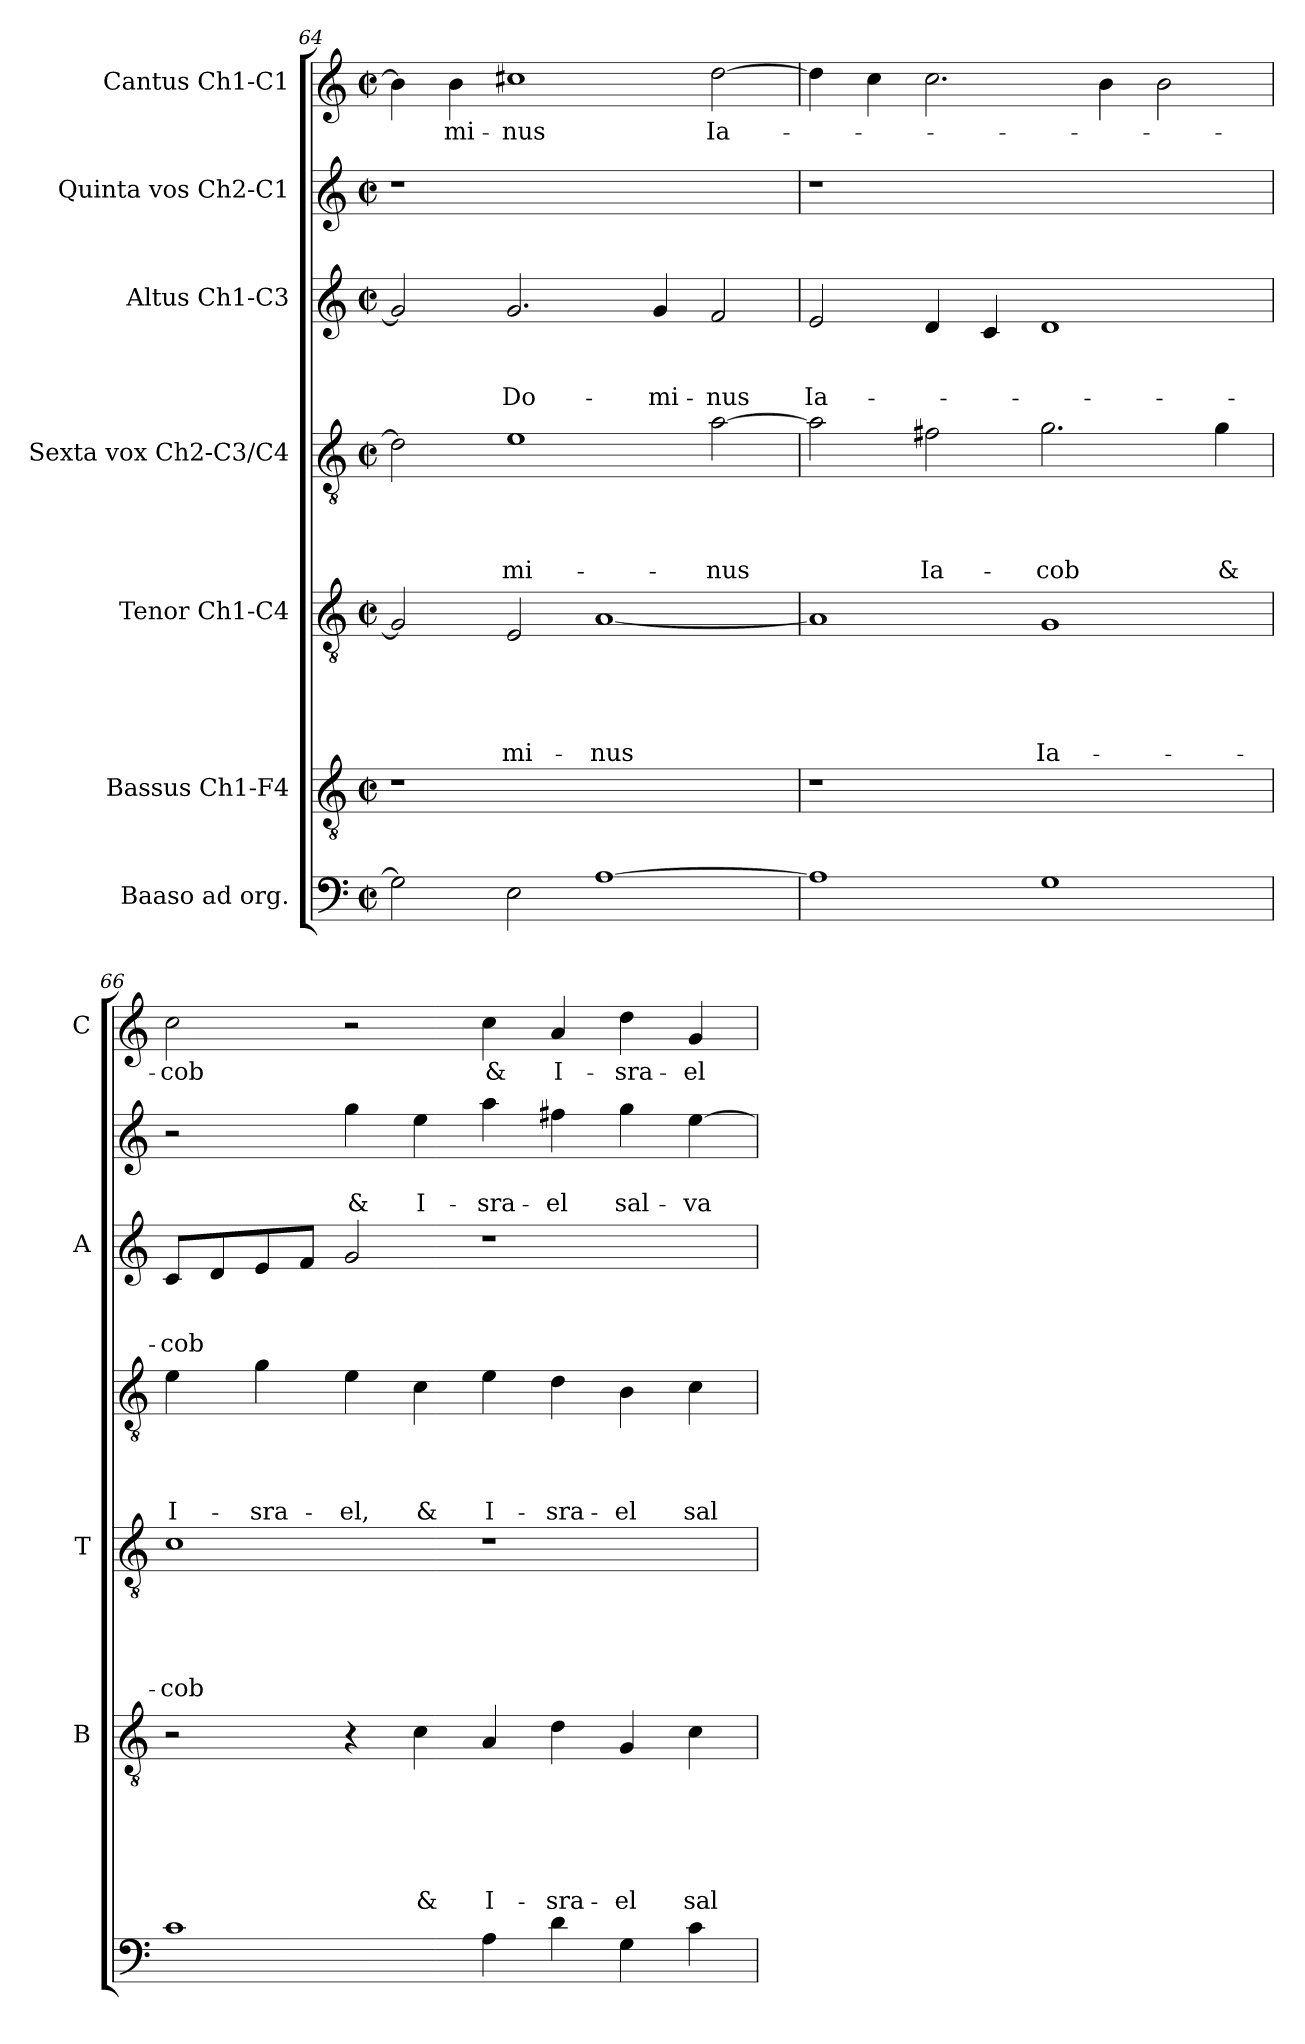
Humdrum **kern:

**kern	**kern	**text	**text	**text	**text	**text	**text	**kern	**text	**text	**text	**text	**text	**kern	**text	**text	**text	**text	**kern	**text	**text	**text	**kern	**text	**text	**kern	**text
*part7	*part6	*part6	*part6	*part6	*part6	*part6	*part6	*part5	*part5	*part5	*part5	*part5	*part5	*part4	*part4	*part4	*part4	*part4	*part3	*part3	*part3	*part3	*part2	*part2	*part2	*part1	*part1
*staff7	*staff6	*staff6	*staff6	*staff6	*staff6	*staff6	*staff6	*staff5	*staff5	*staff5	*staff5	*staff5	*staff5	*staff4	*staff4	*staff4	*staff4	*staff4	*staff3	*staff3	*staff3	*staff3	*staff2	*staff2	*staff2	*staff1	*staff1
*I"Baaso ad org.	*I"Bassus Ch1-F4	*	*	*	*	*	*	*I"Tenor Ch1-C4	*	*	*	*	*	*I"Sexta vox Ch2-C3/C4	*	*	*	*	*I"Altus Ch1-C3	*	*	*	*I"Quinta vos Ch2-C1	*	*	*I"Cantus Ch1-C1	*
*	*I'B	*	*	*	*	*	*	*I'T	*	*	*	*	*	*	*	*	*	*	*I'A	*	*	*	*	*	*	*I'C	*
*clefF4	*clefGv2	*	*	*	*	*	*	*clefGv2	*	*	*	*	*	*clefGv2	*	*	*	*	*clefG2	*	*	*	*clefG2	*	*	*clefG2	*
*k[]	*k[]	*	*	*	*	*	*	*k[]	*	*	*	*	*	*k[]	*	*	*	*	*k[]	*	*	*	*k[]	*	*	*k[]	*
*C:	*C:	*	*	*	*	*	*	*C:	*	*	*	*	*	*C:	*	*	*	*	*C:	*	*	*	*C:	*	*	*C:	*
*M2/2	*M2/2	*	*	*	*	*	*	*M2/2	*	*	*	*	*	*M2/2	*	*	*	*	*M2/2	*	*	*	*M2/2	*	*	*M2/2	*
*met(c|)	*met(c|)	*	*	*	*	*	*	*met(c|)	*	*	*	*	*	*met(c|)	*	*	*	*	*met(c|)	*	*	*	*met(c|)	*	*	*met(c|)	*
=64	=64	=64	=64	=64	=64	=64	=64	=64	=64	=64	=64	=64	=64	=64	=64	=64	=64	=64	=64	=64	=64	=64	=64	=64	=64	=64	=64
2G\]	1r	.	.	.	.	.	.	2G/]	.	.	.	.	.	2d\]	.	.	.	.	2g/]	.	.	.	1r	.	.	4b\]	.
!	!	!	!	!	!	!	!	!	!	!	!	!	!	!	!	!	!	!	!	!	!	!	!	!	!	!	!LO:LY:b
.	.	.	.	.	.	.	.	.	.	.	.	.	.	.	.	.	.	.	.	.	.	.	.	.	.	4b\	-mi-
!	!	!	!	!	!	!	!	!	!	!	!	!	!LO:LY:b	!	!	!	!	!LO:LY:b	!	!	!	!LO:LY:b	!	!	!	!	!LO:LY:b
2E\	.	.	.	.	.	.	.	2E/	.	.	.	.	-mi-	1e	.	.	.	-mi-	2.g/	.	.	Do-	.	.	.	1cc#X	-nus
!	!	!	!	!	!	!	!	!	!	!	!	!	!LO:LY:b	!	!	!	!	!	!	!	!	!	!	!	!	!	!
[1A	1ryy	.	.	.	.	.	.	[1A	.	.	.	.	-nus	.	.	.	.	.	.	.	.	.	1ryy	.	.	.	.
!	!	!	!	!	!	!	!	!	!	!	!	!	!	!	!	!	!	!	!	!	!	!LO:LY:b	!	!	!	!	!
.	.	.	.	.	.	.	.	.	.	.	.	.	.	.	.	.	.	.	4g/	.	.	-mi-	.	.	.	.	.
!	!	!	!	!	!	!	!	!	!	!	!	!	!	!	!	!	!	!LO:LY:b	!	!	!	!LO:LY:b	!	!	!	!	!LO:LY:b
.	.	.	.	.	.	.	.	.	.	.	.	.	.	[2a\	.	.	.	-nus	2f/	.	.	-nus	.	.	.	[2dd\	Ia-
=65	=65	=65	=65	=65	=65	=65	=65	=65	=65	=65	=65	=65	=65	=65	=65	=65	=65	=65	=65	=65	=65	=65	=65	=65	=65	=65	=65
!	!	!	!	!	!	!	!	!	!	!	!	!	!	!	!	!	!	!	!	!	!	!LO:LY:b	!	!	!	!	!
1A]	1r	.	.	.	.	.	.	1A]	.	.	.	.	.	2a\]	.	.	.	.	2e/	.	.	Ia-	1r	.	.	4dd\]	.
.	.	.	.	.	.	.	.	.	.	.	.	.	.	.	.	.	.	.	.	.	.	.	.	.	.	4cc\	.
!	!	!	!	!	!	!	!	!	!	!	!	!	!	!	!	!	!	!LO:LY:b	!	!	!	!	!	!	!	!	!
.	.	.	.	.	.	.	.	.	.	.	.	.	.	2f#X\	.	.	.	Ia-	4d/	.	.	.	.	.	.	2.cc\	.
.	.	.	.	.	.	.	.	.	.	.	.	.	.	.	.	.	.	.	4c/	.	.	.	.	.	.	.	.
!	!	!	!	!	!	!	!	!	!	!	!	!	!LO:LY:b	!	!	!	!	!LO:LY:b	!	!	!	!	!	!	!	!	!
1G	1ryy	.	.	.	.	.	.	1G	.	.	.	.	Ia-	2.g\	.	.	.	-cob	1d	.	.	.	1ryy	.	.	.	.
.	.	.	.	.	.	.	.	.	.	.	.	.	.	.	.	.	.	.	.	.	.	.	.	.	.	4b\	.
.	.	.	.	.	.	.	.	.	.	.	.	.	.	.	.	.	.	.	.	.	.	.	.	.	.	2b\	.
!	!	!	!	!	!	!	!	!	!	!	!	!	!	!	!	!	!	!LO:LY:b	!	!	!	!	!	!	!	!	!
.	.	.	.	.	.	.	.	.	.	.	.	.	.	4g\	.	.	.	&	.	.	.	.	.	.	.	.	.
!!LO:PB:g=z
=66	=66	=66	=66	=66	=66	=66	=66	=66	=66	=66	=66	=66	=66	=66	=66	=66	=66	=66	=66	=66	=66	=66	=66	=66	=66	=66	=66
!	!	!	!	!	!	!	!	!	!	!	!	!	!LO:LY:b	!	!	!	!	!LO:LY:b	!	!	!	!LO:LY:b	!	!	!	!	!LO:LY:b
1c	2r	.	.	.	.	.	.	1c	.	.	.	.	-cob	4e\	.	.	.	I-	8c/L	.	.	-cob	2r	.	.	2cc\	-cob
.	.	.	.	.	.	.	.	.	.	.	.	.	.	.	.	.	.	.	8d/	.	.	.	.	.	.	.	.
!	!	!	!	!	!	!	!	!	!	!	!	!	!	!	!	!	!	!LO:LY:b	!	!	!	!	!	!	!	!	!
.	.	.	.	.	.	.	.	.	.	.	.	.	.	4g\	.	.	.	-sra-	8e/	.	.	.	.	.	.	.	.
.	.	.	.	.	.	.	.	.	.	.	.	.	.	.	.	.	.	.	8f/J	.	.	.	.	.	.	.	.
!	!	!	!	!	!	!	!	!	!	!	!	!	!	!	!	!	!	!LO:LY:b	!	!	!	!	!	!	!LO:LY:b	!	!
.	4r	.	.	.	.	.	.	.	.	.	.	.	.	4e\	.	.	.	-el,	2g/	.	.	.	4gg\	.	&	2r	.
!	!	!	!	!	!	!	!LO:LY:b	!	!	!	!	!	!	!	!	!	!	!LO:LY:b	!	!	!	!	!	!	!LO:LY:b	!	!
.	4c\	.	.	.	.	.	&	.	.	.	.	.	.	4c\	.	.	.	&	.	.	.	.	4ee\	.	I-	.	.
!	!	!	!	!	!	!	!LO:LY:b	!	!	!	!	!	!	!	!	!	!	!LO:LY:b	!	!	!	!	!	!	!LO:LY:b	!	!LO:LY:b
4A\	4A/	.	.	.	.	.	I-	1r	.	.	.	.	.	4e\	.	.	.	I-	1r	.	.	.	4aa\	.	-sra-	4cc\	&
!	!	!	!	!	!	!	!LO:LY:b	!	!	!	!	!	!	!	!	!	!	!LO:LY:b	!	!	!	!	!	!	!LO:LY:b	!	!LO:LY:b
4d\	4d\	.	.	.	.	.	-sra-	.	.	.	.	.	.	4d\	.	.	.	-sra-	.	.	.	.	4ff#X\	.	-el	4a/	I-
!	!	!	!	!	!	!	!LO:LY:b	!	!	!	!	!	!	!	!	!	!	!LO:LY:b	!	!	!	!	!	!	!LO:LY:b	!	!LO:LY:b
4G\	4G/	.	.	.	.	.	-el	.	.	.	.	.	.	4B\	.	.	.	-el	.	.	.	.	4gg\	.	sal-	4dd\	-sra-
!	!	!	!	!	!	!	!LO:LY:b	!	!	!	!	!	!	!	!	!	!	!LO:LY:b	!	!	!	!	!	!	!LO:LY:b	!	!LO:LY:b
4c\	4c\	.	.	.	.	.	sal-	.	.	.	.	.	.	4c\	.	.	.	sal-	.	.	.	.	[4ee\	.	-va-	4g/	-el
=	=	=	=	=	=	=	=	=	=	=	=	=	=	=	=	=	=	=	=	=	=	=	=	=	=	=	=
*-	*-	*-	*-	*-	*-	*-	*-	*-	*-	*-	*-	*-	*-	*-	*-	*-	*-	*-	*-	*-	*-	*-	*-	*-	*-	*-	*-
